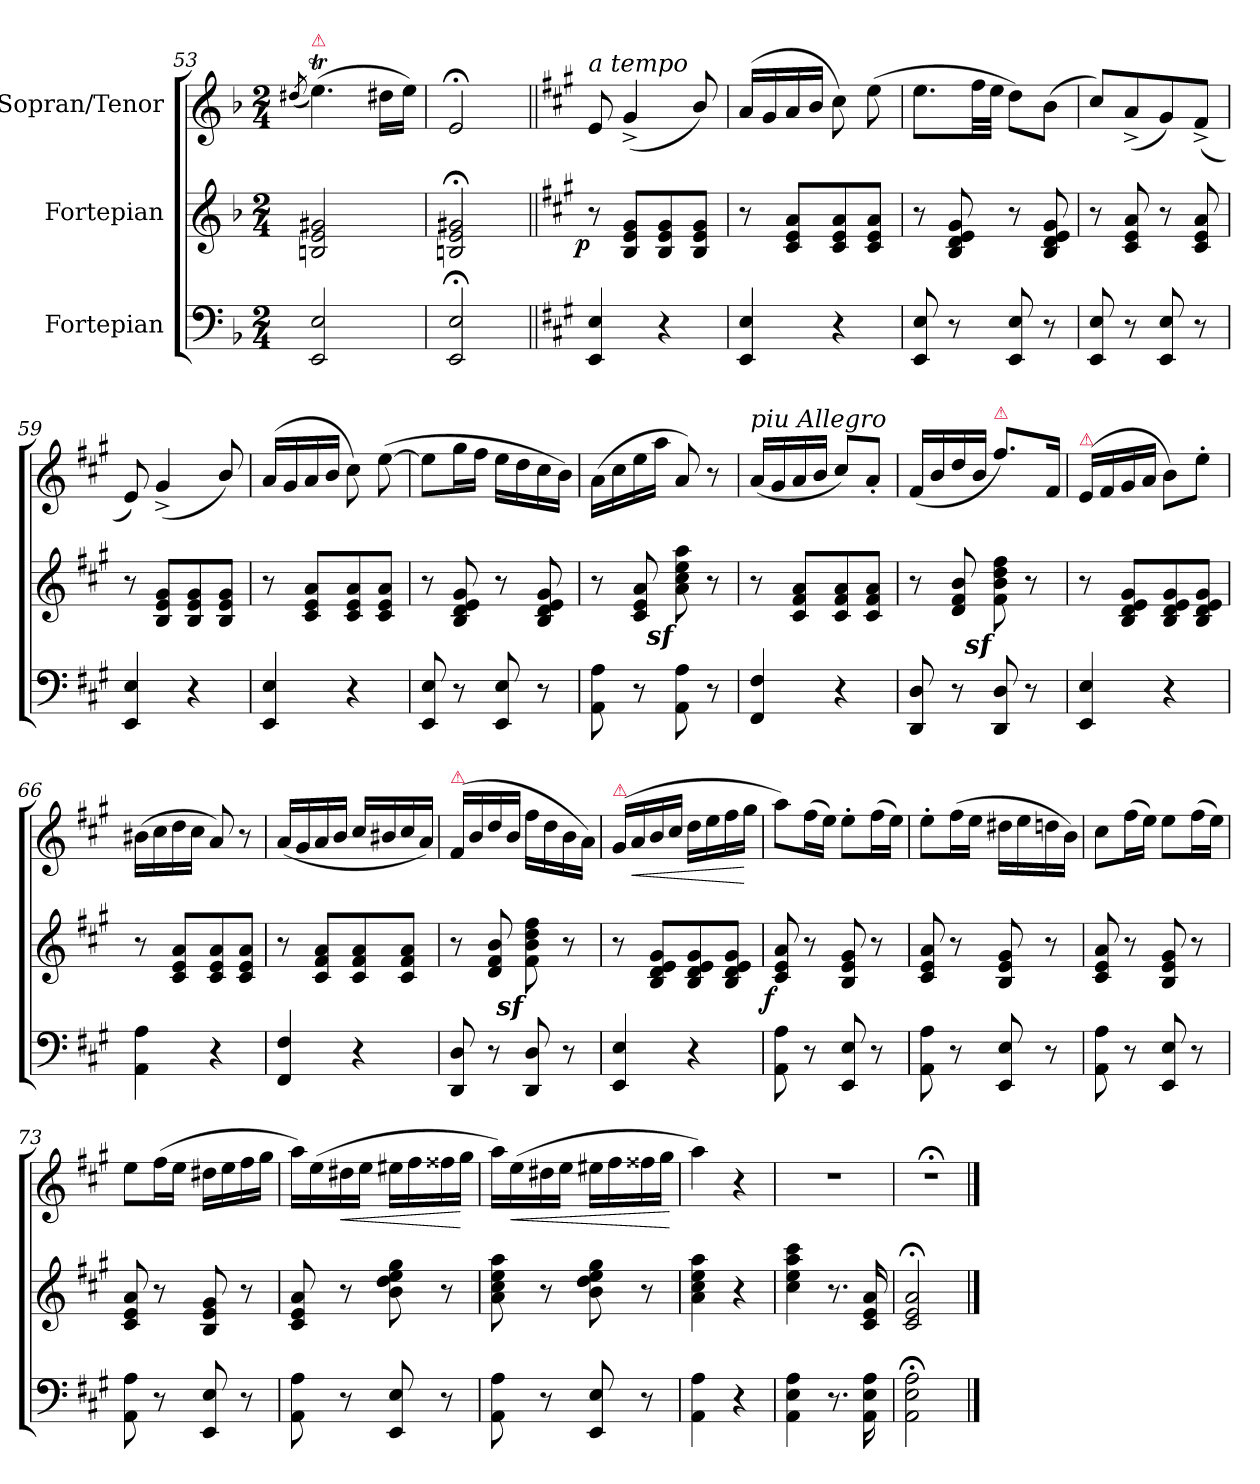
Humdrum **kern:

**kern	**kern	**dynam	**kern	**dynam
*part3	*part2	*part2	*part1	*part1
*staff3	*staff2	*staff2	*staff1	*staff1
*I"Fortepian	*I"Fortepian	*	*I"Sopran/Tenor	*
*clefF4	*clefG2	*	*clefG2	*
*k[b-]	*k[b-]	*	*k[b-]	*
*F:	*F:	*	*F:	*
*M2/4	*M2/4	*	*M2/4	*
=53	=53	=53	=53	=53
.	.	.	(<8qdd#X/	.
!	!	!	!LO:TX:a:color=crimson:t=⚠	!
2EE/ 2E/	2Bn/ 2e/ 2g#X/	.	(>4.eet\)	.
.	.	.	16dd#X\LL	.
.	.	.	16ee\JJ)	.
=54	=54	=54	=54	=54
2EE;/ 2E;/	2Bn;</ 2e;</ 2g#X;</	.	2e;</	.
=55||	=55||	=55||	=55||	=55||
*k[f#c#g#]	*k[f#c#g#]	*	*k[f#c#g#]	*
*A:	*A:	*	*A:	*
!	!	!	!LO:TX:a:i:t=a tempo	!
!	!	!LO:DY:b:rj	!	!
4EE/ 4E/	8r	p	8e/	.
.	8B/ 8e/ 8g#/L	.	(<4g#^>/	.
4r	8B/ 8e/ 8g#/	.	.	.
.	8B/ 8e/ 8g#/J	.	8b/)	.
=56	=56	=56	=56	=56
4EE/ 4E/	8r	.	(<16a/LL	.
.	.	.	16g#/	.
.	8c#/ 8e/ 8a/L	.	16a/	.
.	.	.	16b/JJ	.
4r	8c#/ 8e/ 8a/	.	8cc#\)	.
.	8c#/ 8e/ 8a/J	.	(>8ee\	.
=57	=57	=57	=57	=57
8EE/ 8E/	8r	.	8.ee\L	.
8r	8B/ 8d/ 8e/ 8g#/	.	.	.
.	.	.	32ff#\LL	.
.	.	.	32ee\JJJ	.
8EE/ 8E/	8r	.	8dd\L)	.
8r	8B/ 8d/ 8e/ 8g#/	.	(>8b\J	.
=58	=58	=58	=58	=58
8EE/ 8E/	8r	.	8cc#/L)	.
8r	8c#/ 8e/ 8a/	.	(>8a^</	.
8EE/ 8E/	8r	.	8g#/)	.
8r	8c#/ 8e/ 8a/	.	(<8f#^</J	.
=59	=59	=59	=59	=59
4EE/ 4E/	8r	.	8e/)	.
.	8B/ 8e/ 8g#/L	.	(<4g#^>/	.
4r	8B/ 8e/ 8g#/	.	.	.
.	8B/ 8e/ 8g#/J	.	8b/)	.
=60	=60	=60	=60	=60
4EE/ 4E/	8r	.	(<16a/LL	.
.	.	.	16g#/	.
.	8c#/ 8e/ 8a/L	.	16a/	.
.	.	.	16b/JJ	.
4r	8c#/ 8e/ 8a/	.	8cc#\)	.
.	8c#/ 8e/ 8a/J	.	(>[8ee\	.
=61	=61	=61	=61	=61
8EE/ 8E/	8r	.	8ee\L]	.
8r	8B/ 8d/ 8e/ 8g#/	.	16gg#\L	.
.	.	.	16ff#\JJ	.
8EE/ 8E/	8r	.	16ee\LL	.
.	.	.	16dd\	.
8r	8B/ 8d/ 8e/ 8g#/	.	16cc#\	.
.	.	.	16b\JJ)	.
=62	=62	=62	=62	=62
8AA\ 8A\	8r	.	(>16a\LL	.
.	.	.	16cc#\	.
8r	8c#/ 8e/ 8a/	.	16ee\	.
.	.	.	16aa\JJ	.
!	!LO:DY:rj	!	!	!
8AA\ 8A\	8az<\ 8cc#z<\ 8eez<\ 8aaz<\	.	8a/)	.
8r	8r	.	8r	.
=63	=63	=63	=63	=63
!	!	!	!LO:TX:a:i:t=piu Allegro	!
4FF#/ 4F#/	8r	.	(<16a/LL	.
.	.	.	16g#/	.
.	8c#/ 8f#/ 8a/L	.	16a/	.
.	.	.	16b/JJ	.
4r	8c#/ 8f#/ 8a/	.	8cc#/L)	.
.	8c#/ 8f#/ 8a/J	.	8a'</J	.
=64	=64	=64	=64	=64
8DD/ 8D/	8r	.	(<16f#/LL	.
.	.	.	16b/	.
8r	8d/ 8f#/ 8b/	.	16dd/	.
.	.	.	16b/JJ	.
!	!	!	!LO:TX:a:color=crimson:t=⚠	!
!	!LO:DY:rj	!	!	!
8DD/ 8D/	8f#z<\ 8bz<\ 8ddz<\ 8ff#z<\	.	8.ff#\L)	.
8r	8r	.	.	.
.	.	.	16f#/Jk	.
=65	=65	=65	=65	=65
!	!	!	!LO:TX:a:color=crimson:t=⚠	!
4EE/ 4E/	8r	.	(<16e/LL	.
.	.	.	16f#/	.
.	8B/ 8d/ 8e/ 8g#/L	.	16g#/	.
.	.	.	16a/JJ	.
4r	8B/ 8d/ 8e/ 8g#/	.	8b\L)	.
.	8B/ 8d/ 8e/ 8g#/J	.	8ee'>\J	.
=66	=66	=66	=66	=66
4AA\ 4A\	8r	.	(>16b#X\LL	.
.	.	.	16cc#\	.
.	8c#/ 8e/ 8a/L	.	16dd\	.
.	.	.	16cc#\JJ	.
4r	8c#/ 8e/ 8a/	.	8a/)	.
.	8c#/ 8e/ 8a/J	.	8r	.
=67	=67	=67	=67	=67
4FF#/ 4F#/	8r	.	(<16a/LL	.
.	.	.	16g#/	.
.	8c#/ 8f#/ 8a/L	.	16a/	.
.	.	.	16b/JJ	.
4r	8c#/ 8f#/ 8a/	.	16cc#/LL	.
.	.	.	16b#X/	.
.	8c#/ 8f#/ 8a/J	.	16cc#/	.
.	.	.	16a/JJ)	.
=68	=68	=68	=68	=68
!	!	!	!LO:TX:a:color=crimson:t=⚠	!
8DD/ 8D/	8r	.	(<16f#/LL	.
.	.	.	16b/	.
8r	8d/ 8f#/ 8b/	.	16dd/	.
.	.	.	16b/JJ	.
!	!LO:DY:rj	!	!	!
8DD/ 8D/	8f#z<\ 8bz<\ 8ddz<\ 8ff#z<\	.	16ff#\LL	.
.	.	.	16dd\	.
8r	8r	.	16b\	.
.	.	.	16a\JJ)	.
=69	=69	=69	=69	=69
!	!	!	!LO:TX:a:color=crimson:t=⚠	!
4EE/ 4E/	8r	.	(<16g#/LL	.
!	!	!	!	!LO:HP:b
.	.	.	16a/	<
.	8B/ 8d/ 8e/ 8g#/L	.	16b/	.
.	.	.	16cc#/JJ	.
4r	8B/ 8d/ 8e/ 8g#/	.	16dd\LL	.
.	.	.	16ee\	.
.	8B/ 8d/ 8e/ 8g#/J	.	16ff#\	.
.	.	.	16gg#\JJ	[
=70	=70	=70	=70	=70
!	!	!LO:DY:b:rj	!	!
8AA\ 8A\	8c#/ 8e/ 8a/	f	8aa\L)	.
8r	8r	.	(>16ff#\L	.
.	.	.	16ee\JJ)	.
8EE/ 8E/	8B/ 8e/ 8g#/	.	8ee'>\L	.
8r	8r	.	(>16ff#\L	.
.	.	.	16ee\JJ)	.
=71	=71	=71	=71	=71
8AA\ 8A\	8c#/ 8e/ 8a/	.	8ee'>\L	.
8r	8r	.	(>16ff#\L	.
.	.	.	16ee\JJ	.
8EE/ 8E/	8B/ 8e/ 8g#/	.	16dd#X\LL	.
.	.	.	16ee\	.
8r	8r	.	16ddn\	.
.	.	.	16b\JJ)	.
=72	=72	=72	=72	=72
8AA\ 8A\	8c#/ 8e/ 8a/	.	8cc#\L	.
8r	8r	.	(>16ff#\L	.
.	.	.	16ee\JJ)	.
8EE/ 8E/	8B/ 8e/ 8g#/	.	8ee\L	.
8r	8r	.	(>16ff#\L	.
.	.	.	16ee\JJ)	.
=73	=73	=73	=73	=73
8AA\ 8A\	8c#/ 8e/ 8a/	.	8ee\L	.
8r	8r	.	(>16ff#\L	.
.	.	.	16ee\JJ	.
8EE/ 8E/	8B/ 8e/ 8g#/	.	16dd#X\LL	.
.	.	.	16ee\	.
8r	8r	.	16ff#\	.
.	.	.	16gg#\JJ	.
=74	=74	=74	=74	=74
8AA\ 8A\	8c#/ 8e/ 8a/	.	16aa\LL)	.
.	.	.	(>16ee\	.
!	!	!	!	!LO:HP:b
8r	8r	.	16dd#X\	<
.	.	.	16ee\JJ	.
8EE/ 8E/	8b\ 8dd\ 8ee\ 8gg#\	.	16ee#X\LL	.
.	.	.	16ff#\	.
8r	8r	.	16ff##X\	.
.	.	.	16gg#\JJ	[
=75	=75	=75	=75	=75
8AA\ 8A\	8a\ 8cc#\ 8ee\ 8aa\	.	16aa\LL)	.
!	!	!	!	!LO:HP:b
.	.	.	(>16ee\	<
8r	8r	.	16dd#X\	.
.	.	.	16ee\JJ	.
8EE/ 8E/	8b\ 8dd\ 8ee\ 8gg#\	.	16ee#X\LL	.
.	.	.	16ff#\	.
8r	8r	.	16ff##X\	.
.	.	.	16gg#\JJ	.
.	.	.	.	[
=76	=76	=76	=76	=76
4AA\ 4A\	4a\ 4cc#\ 4ee\ 4aa\	.	4aa\)	.
4r	4r	.	4r	.
=77	=77	=77	=77	=77
4AA\ 4E\ 4A\	4cc#\ 4ee\ 4aa\ 4ccc#\	.	2r	.
8.r	8.r	.	.	.
16AA\ 16E\ 16A\	16c#/ 16e/ 16a/	.	.	.
=78	=78	=78	=78	=78
2AA;<\ 2E;<\ 2A;<\	2c#;</ 2e;</ 2a;</	.	2r;<	.
==	==	==	==	==
*-	*-	*-	*-	*-
